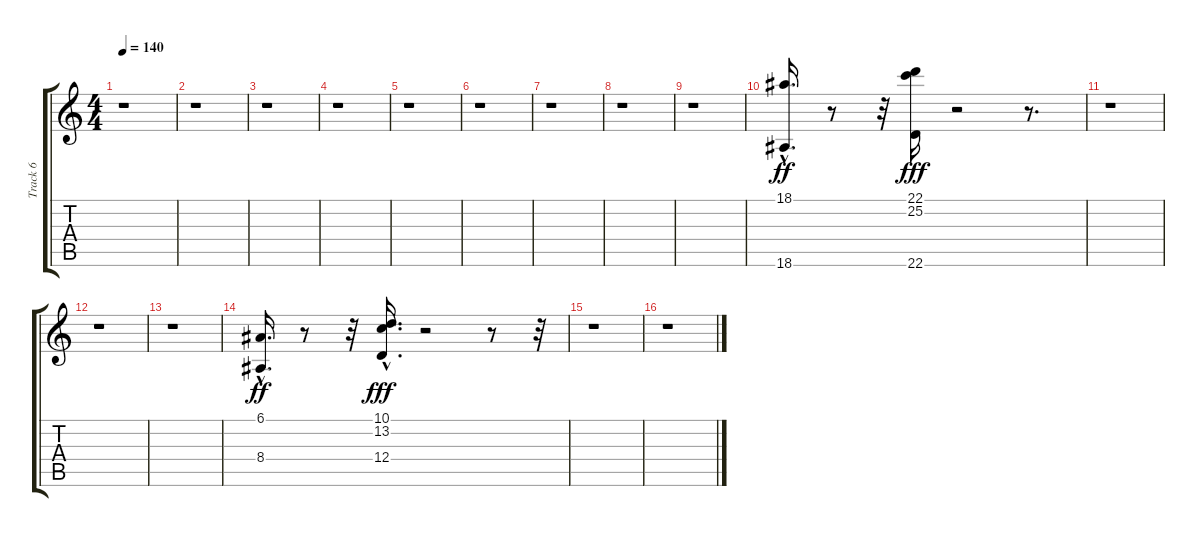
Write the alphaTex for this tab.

\track ("Track 6" "Track 6") {instrument orchestrahit}
\staff {score tabs}
\tuning (E4 B3 G3 D3 A2 E2) {hide}
\ts (4 4)
\tempo 140
\clef g2
\ks c
r.1{dy ff} |
r.1 |
r.1 |
r.1 |
r.1 |
r.1 |
r.1 |
r.1 |
r.1 |
(18.1 18.6{hac}).16{d} r.8 r.32 (22.1 25.2 22.6).16{dy fff} r.2 r.8{d} |
r.1 |
r.1 |
r.1 |
(6.1 8.4{hac}).16{d dy ff} r.8 r.32 (10.1 13.2 12.4{hac}).16{d dy fff} r.2 r.8 r.32 |
r.1 |
r.1
